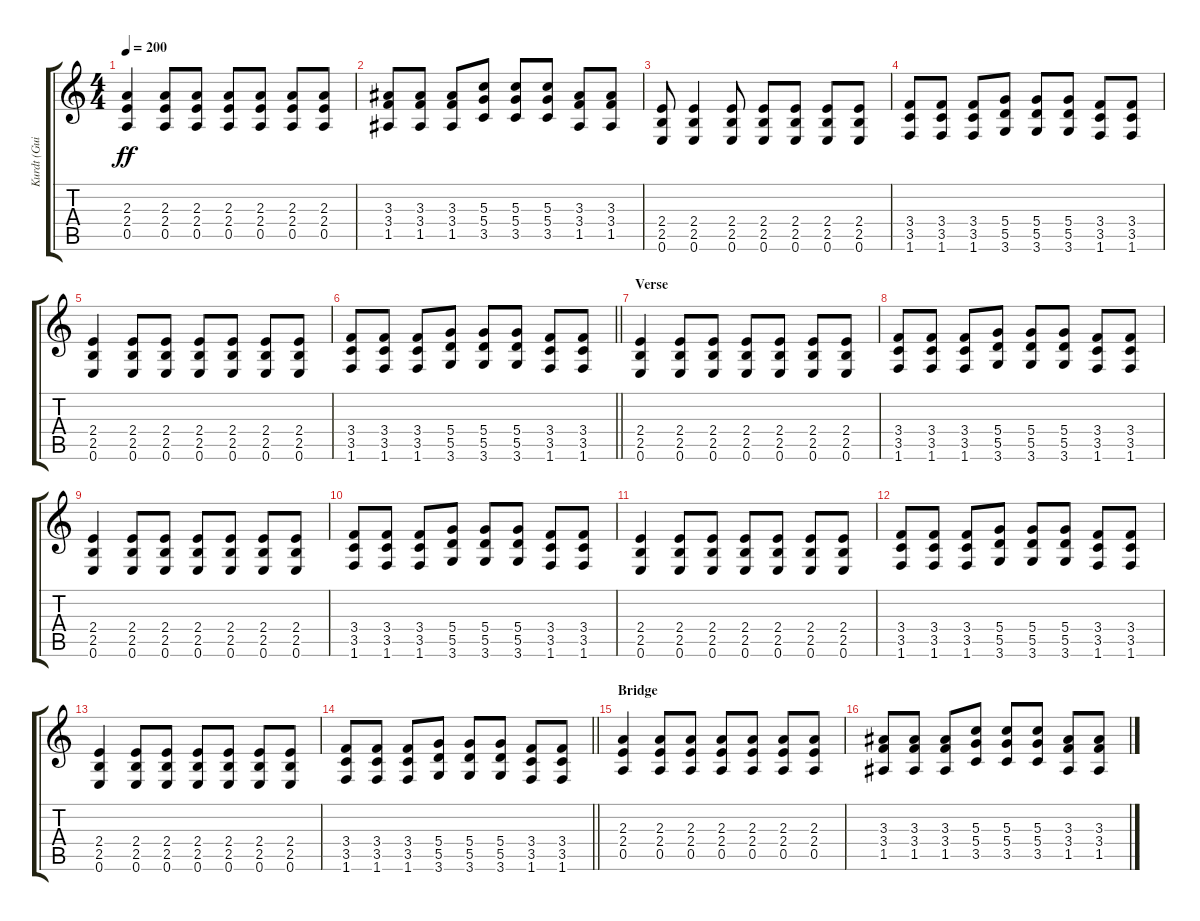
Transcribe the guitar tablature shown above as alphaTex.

\track ("Kurdt (Guitar)" "Kurdt (Gui") {instrument electricguitarclean}
\staff {score tabs}
\tuning (E4 B3 G3 D3 A2 E2) {hide}
\ts (4 4)
\tempo 200
\clef g2
\ks c
(2.3 2.4 0.5).4{dy ff} (2.3 2.4 0.5).8 (2.3 2.4 0.5).8 (2.3 2.4 0.5).8 (2.3 2.4 0.5).8 (2.3 2.4 0.5).8 (2.3 2.4 0.5).8 |
(3.3 3.4 1.5).8 (3.3 3.4 1.5).8 (3.3 3.4 1.5).8 (5.3 5.4 3.5).8 (5.3 5.4 3.5).8 (5.3 5.4 3.5).8 (3.3 3.4 1.5).8 (3.3 3.4 1.5).8 |
(2.4 2.5 0.6).8 (2.4 2.5 0.6).4 (2.4 2.5 0.6).8 (2.4 2.5 0.6).8 (2.4 2.5 0.6).8 (2.4 2.5 0.6).8 (2.4 2.5 0.6).8 |
(3.4 3.5 1.6).8 (3.4 3.5 1.6).8 (3.4 3.5 1.6).8 (5.4 5.5 3.6).8 (5.4 5.5 3.6).8 (5.4 5.5 3.6).8 (3.4 3.5 1.6).8 (3.4 3.5 1.6).8 |
(2.4 2.5 0.6).4 (2.4 2.5 0.6).8 (2.4 2.5 0.6).8 (2.4 2.5 0.6).8 (2.4 2.5 0.6).8 (2.4 2.5 0.6).8 (2.4 2.5 0.6).8 |
\barLineRight lightlight
(3.4 3.5 1.6).8 (3.4 3.5 1.6).8 (3.4 3.5 1.6).8 (5.4 5.5 3.6).8 (5.4 5.5 3.6).8 (5.4 5.5 3.6).8 (3.4 3.5 1.6).8 (3.4 3.5 1.6).8 |
\section ("" "Verse")
(2.4 2.5 0.6).4 (2.4 2.5 0.6).8 (2.4 2.5 0.6).8 (2.4 2.5 0.6).8 (2.4 2.5 0.6).8 (2.4 2.5 0.6).8 (2.4 2.5 0.6).8 |
(3.4 3.5 1.6).8 (3.4 3.5 1.6).8 (3.4 3.5 1.6).8 (5.4 5.5 3.6).8 (5.4 5.5 3.6).8 (5.4 5.5 3.6).8 (3.4 3.5 1.6).8 (3.4 3.5 1.6).8 |
(2.4 2.5 0.6).4 (2.4 2.5 0.6).8 (2.4 2.5 0.6).8 (2.4 2.5 0.6).8 (2.4 2.5 0.6).8 (2.4 2.5 0.6).8 (2.4 2.5 0.6).8 |
(3.4 3.5 1.6).8 (3.4 3.5 1.6).8 (3.4 3.5 1.6).8 (5.4 5.5 3.6).8 (5.4 5.5 3.6).8 (5.4 5.5 3.6).8 (3.4 3.5 1.6).8 (3.4 3.5 1.6).8 |
(2.4 2.5 0.6).4 (2.4 2.5 0.6).8 (2.4 2.5 0.6).8 (2.4 2.5 0.6).8 (2.4 2.5 0.6).8 (2.4 2.5 0.6).8 (2.4 2.5 0.6).8 |
(3.4 3.5 1.6).8 (3.4 3.5 1.6).8 (3.4 3.5 1.6).8 (5.4 5.5 3.6).8 (5.4 5.5 3.6).8 (5.4 5.5 3.6).8 (3.4 3.5 1.6).8 (3.4 3.5 1.6).8 |
(2.4 2.5 0.6).4 (2.4 2.5 0.6).8 (2.4 2.5 0.6).8 (2.4 2.5 0.6).8 (2.4 2.5 0.6).8 (2.4 2.5 0.6).8 (2.4 2.5 0.6).8 |
\barLineRight lightlight
(3.4 3.5 1.6).8 (3.4 3.5 1.6).8 (3.4 3.5 1.6).8 (5.4 5.5 3.6).8 (5.4 5.5 3.6).8 (5.4 5.5 3.6).8 (3.4 3.5 1.6).8 (3.4 3.5 1.6).8 |
\section ("" "Bridge")
(2.3 2.4 0.5).4 (2.3 2.4 0.5).8 (2.3 2.4 0.5).8 (2.3 2.4 0.5).8 (2.3 2.4 0.5).8 (2.3 2.4 0.5).8 (2.3 2.4 0.5).8 |
(3.3 3.4 1.5).8 (3.3 3.4 1.5).8 (3.3 3.4 1.5).8 (5.3 5.4 3.5).8 (5.3 5.4 3.5).8 (5.3 5.4 3.5).8 (3.3 3.4 1.5).8 (3.3 3.4 1.5).8
